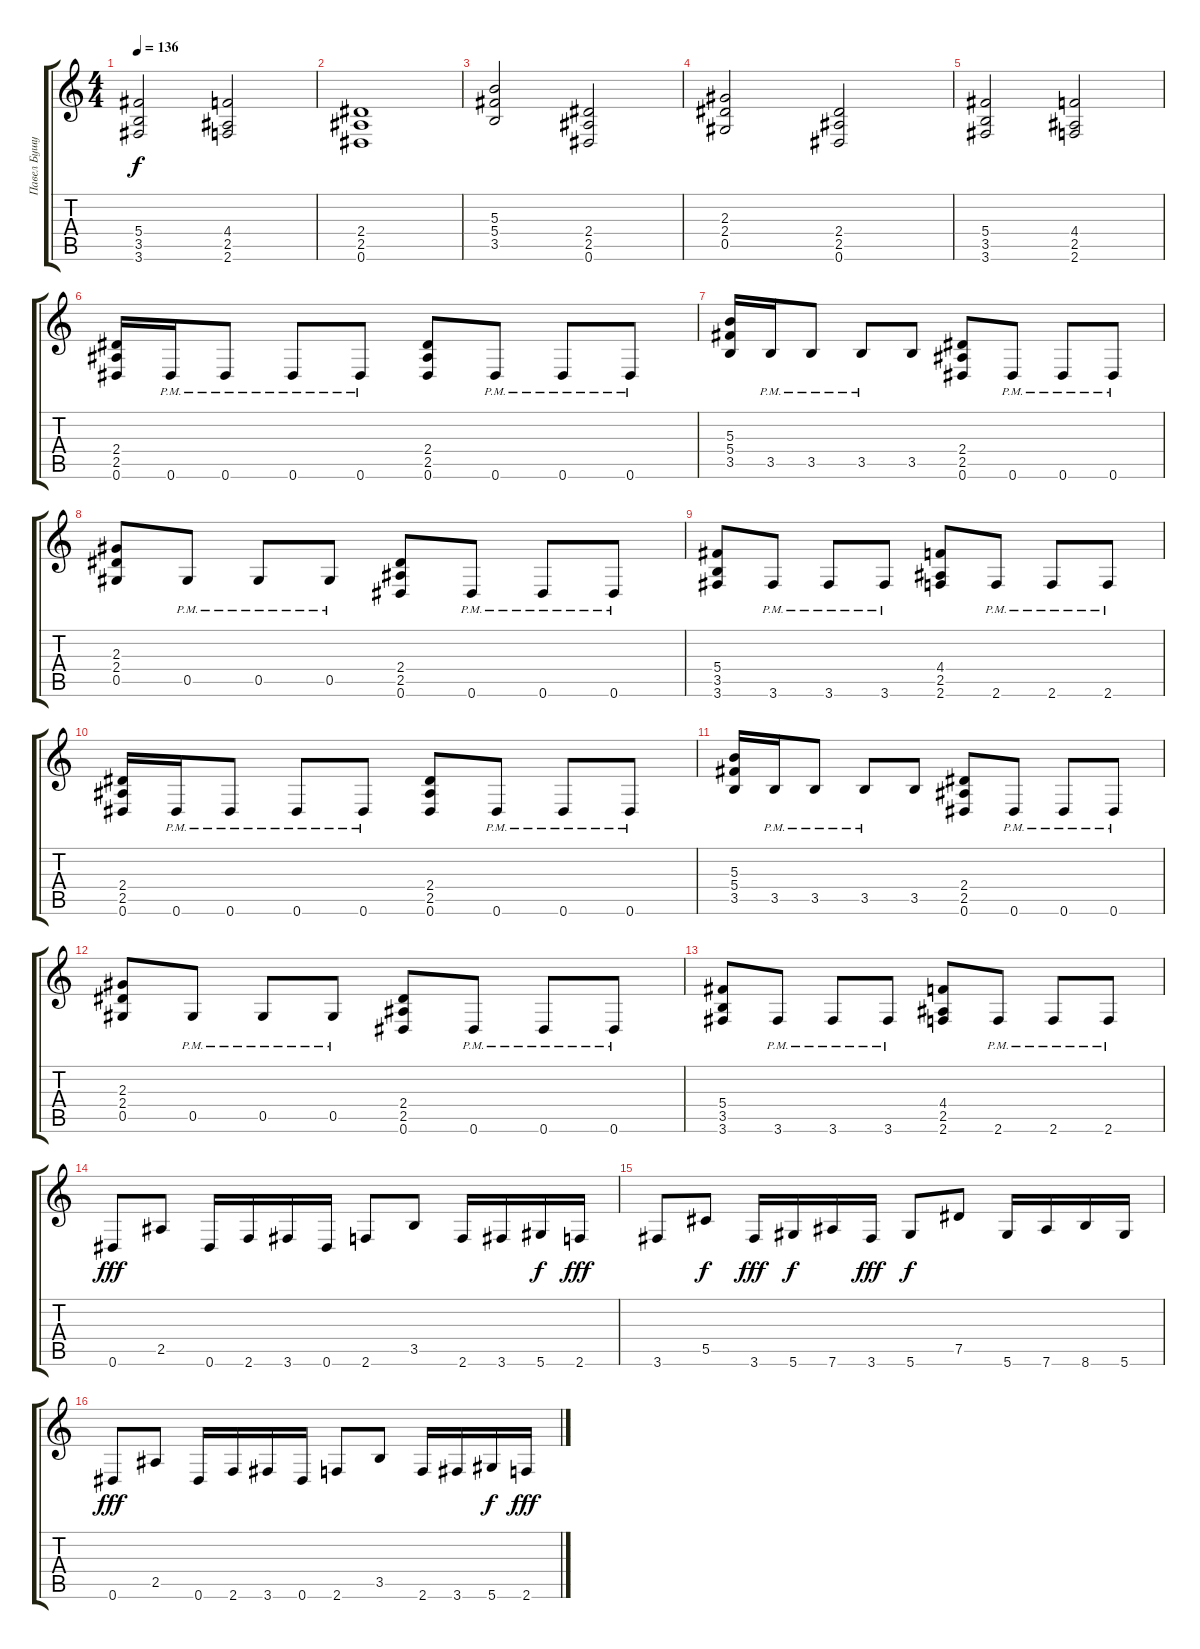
\track ("Павел Бушуев" "Павел Бушу") {instrument distortionguitar}
\staff {score tabs}
\tuning (Eb4 Bb3 Gb3 Db3 Ab2 Eb2) {hide}
\ts (4 4)
\tempo 136
\clef g2
\ks c
(5.4 3.5 3.6).2{dy f} (4.4 2.5 2.6).2 |
(2.4 2.5 0.6).1 |
(5.3 5.4 3.5).2 (2.4 2.5 0.6).2 |
(2.3 2.4 0.5).2 (2.4 2.5 0.6).2 |
(5.4 3.5 3.6).2 (4.4 2.5 2.6).2 |
(2.4 2.5 0.6).16 0.6{pm}.16 0.6{pm}.8 0.6{pm}.8 0.6{pm}.8 (2.4 2.5 0.6).8 0.6{pm}.8 0.6{pm}.8 0.6{pm}.8 |
(5.3 5.4 3.5).16 3.5{pm}.16 3.5{pm}.8 3.5{pm}.8 3.5.8 (2.4 2.5 0.6).8 0.6{pm}.8 0.6{pm}.8 0.6{pm}.8 |
(2.3 2.4 0.5).8 0.5{pm}.8 0.5{pm}.8 0.5{pm}.8 (2.4 2.5 0.6).8 0.6{pm}.8 0.6{pm}.8 0.6{pm}.8 |
(5.4 3.5 3.6).8 3.6{pm}.8 3.6{pm}.8 3.6{pm}.8 (4.4 2.5 2.6).8 2.6{pm}.8 2.6{pm}.8 2.6{pm}.8 |
(2.4 2.5 0.6).16 0.6{pm}.16 0.6{pm}.8 0.6{pm}.8 0.6{pm}.8 (2.4 2.5 0.6).8 0.6{pm}.8 0.6{pm}.8 0.6{pm}.8 |
(5.3 5.4 3.5).16 3.5{pm}.16 3.5{pm}.8 3.5{pm}.8 3.5.8 (2.4 2.5 0.6).8 0.6{pm}.8 0.6{pm}.8 0.6{pm}.8 |
(2.3 2.4 0.5).8 0.5{pm}.8 0.5{pm}.8 0.5{pm}.8 (2.4 2.5 0.6).8 0.6{pm}.8 0.6{pm}.8 0.6{pm}.8 |
(5.4 3.5 3.6).8 3.6{pm}.8 3.6{pm}.8 3.6{pm}.8 (4.4 2.5 2.6).8 2.6{pm}.8 2.6{pm}.8 2.6{pm}.8 |
0.6.8{dy fff balance 8} 2.5.8 0.6.16 2.6.16 3.6.16 0.6.16 2.6.8 3.5.8 2.6.16 3.6.16 5.6.16{dy f} 2.6.16{dy fff} |
3.6.8 5.5.8{dy f} 3.6.16{dy fff} 5.6.16{dy f} 7.6.16 3.6.16{dy fff} 5.6.8{dy f} 7.5.8 5.6.16 7.6.16 8.6.16 5.6.16 |
0.6.8{dy fff} 2.5.8 0.6.16 2.6.16 3.6.16 0.6.16 2.6.8 3.5.8 2.6.16 3.6.16 5.6.16{dy f} 2.6.16{dy fff}
